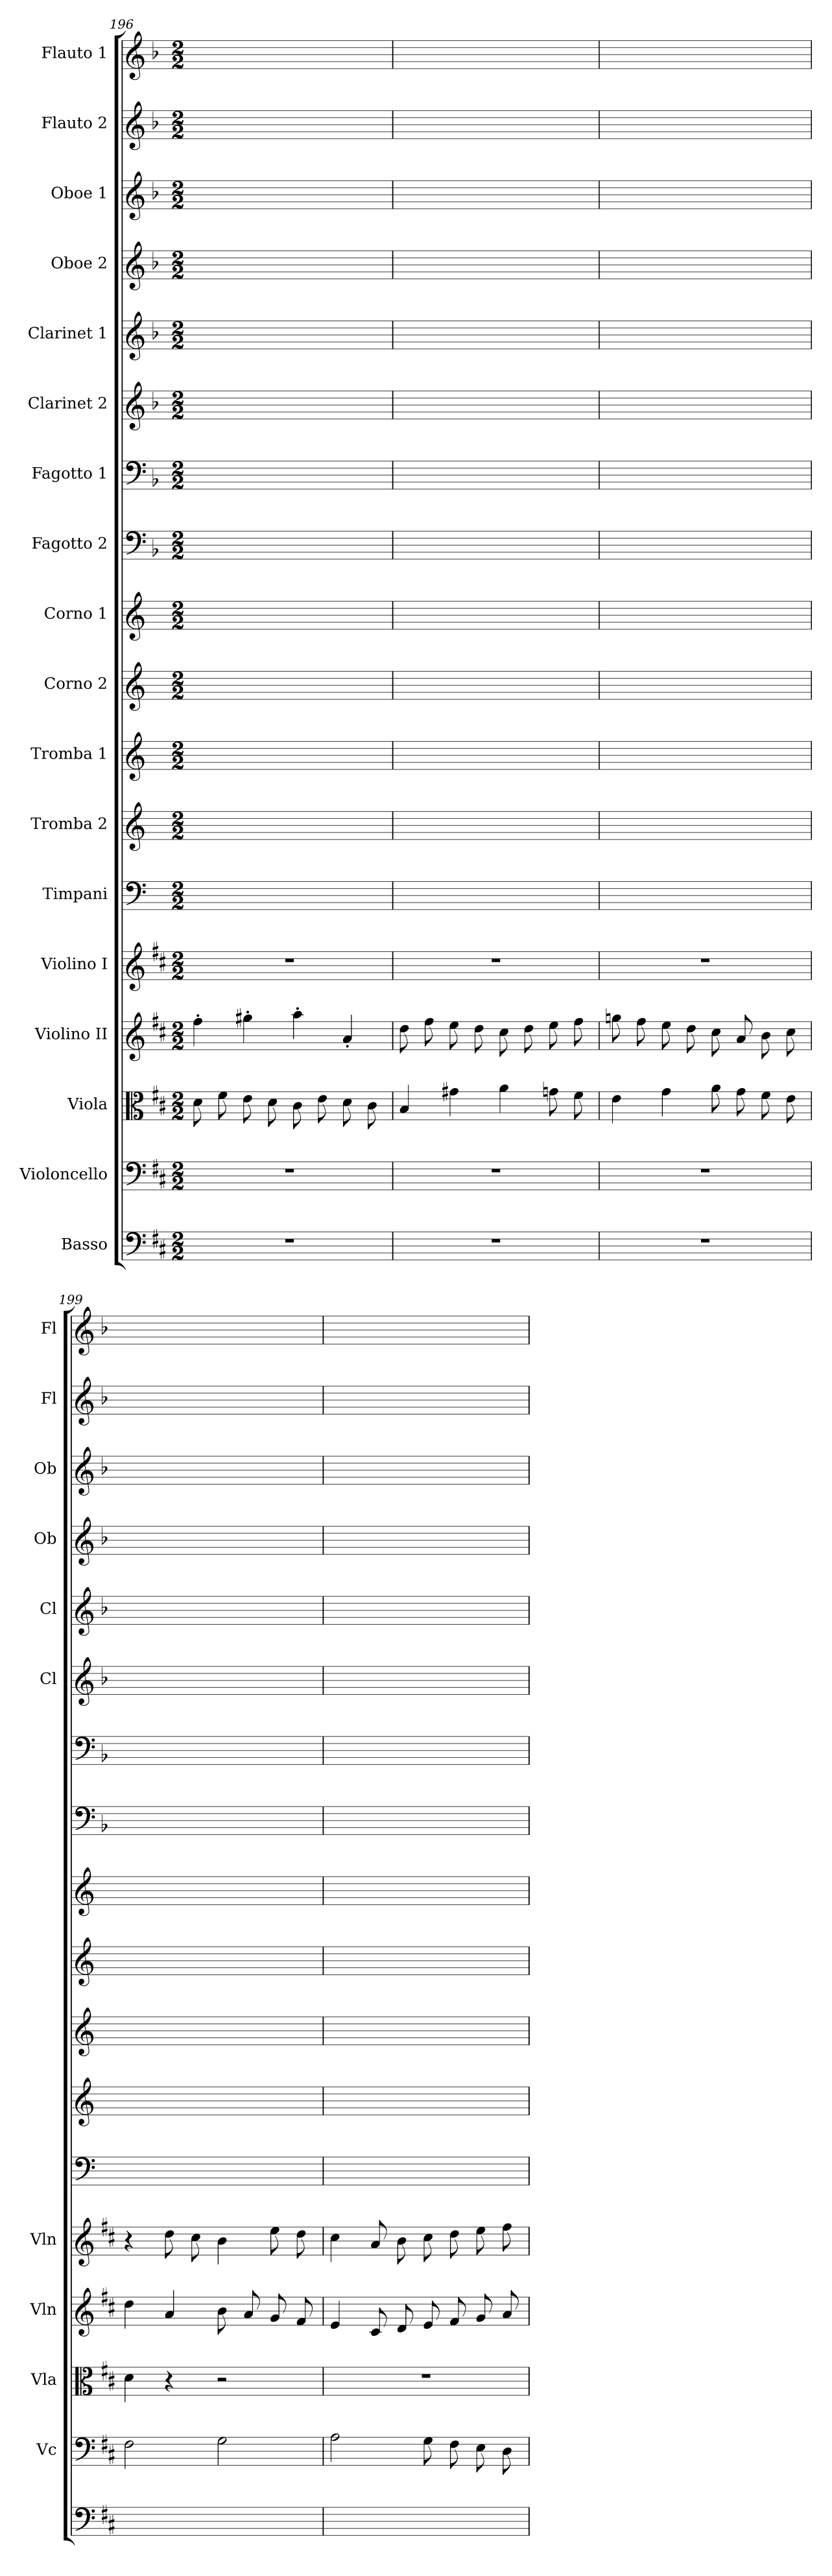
**kern	**kern	**kern	**kern	**kern	**kern	**kern	**kern	**kern	**kern	**kern	**kern	**kern	**kern	**kern	**kern	**kern	**kern
*part18	*part17	*part16	*part15	*part14	*part13	*part12	*part11	*part10	*part9	*part8	*part7	*part6	*part5	*part4	*part3	*part2	*part1
*staff18	*staff17	*staff16	*staff15	*staff14	*staff13	*staff12	*staff11	*staff10	*staff9	*staff8	*staff7	*staff6	*staff5	*staff4	*staff3	*staff2	*staff1
*I"Basso	*I"Violoncello	*I"Viola	*I"Violino II	*I"Violino I	*I"Timpani	*I"Tromba 2	*I"Tromba 1	*I"Corno 2	*I"Corno 1	*I"Fagotto 2	*I"Fagotto 1	*I"Clarinet 2	*I"Clarinet 1	*I"Oboe 2	*I"Oboe 1	*I"Flauto 2	*I"Flauto 1
*	*I'Vc	*I'Vla	*I'Vln	*I'Vln	*	*	*	*	*	*	*	*I'Cl	*I'Cl	*I'Ob	*I'Ob	*I'Fl	*I'Fl
*clefF4	*clefF4	*clefC3	*clefG2	*clefG2	*clefF4	*clefG2	*clefG2	*clefG2	*clefG2	*clefF4	*clefF4	*clefG2	*clefG2	*clefG2	*clefG2	*clefG2	*clefG2
*ITrd7c12	*	*	*	*	*	*ITrd-1c-2	*ITrd-1c-2	*ITrd6c10	*ITrd6c10	*	*	*ITrd2c3	*ITrd2c3	*	*	*	*
*k[f#c#]	*k[f#c#]	*k[f#c#]	*k[f#c#]	*k[f#c#]	*	*	*	*	*	*k[b-]	*k[b-]	*k[f#c#]	*k[f#c#]	*k[b-]	*k[b-]	*k[b-]	*k[b-]
*M2/2	*M2/2	*M2/2	*M2/2	*M2/2	*M2/2	*M2/2	*M2/2	*M2/2	*M2/2	*M2/2	*M2/2	*M2/2	*M2/2	*M2/2	*M2/2	*M2/2	*M2/2
=196	=196	=196	=196	=196	=196	=196	=196	=196	=196	=196	=196	=196	=196	=196	=196	=196	=196
1r	1r	8d	4ff#'	1r	1ryy	1ryy	1ryy	1ryy	1ryy	1ryy	1ryy	1ryy	1ryy	1ryy	1ryy	1ryy	1ryy
.	.	8f#	.	.	.	.	.	.	.	.	.	.	.	.	.	.	.
.	.	8e	4gg#X'	.	.	.	.	.	.	.	.	.	.	.	.	.	.
.	.	8d	.	.	.	.	.	.	.	.	.	.	.	.	.	.	.
.	.	8c#	4aa'	.	.	.	.	.	.	.	.	.	.	.	.	.	.
.	.	8e	.	.	.	.	.	.	.	.	.	.	.	.	.	.	.
.	.	8d	4a'	.	.	.	.	.	.	.	.	.	.	.	.	.	.
.	.	8c#	.	.	.	.	.	.	.	.	.	.	.	.	.	.	.
=197	=197	=197	=197	=197	=197	=197	=197	=197	=197	=197	=197	=197	=197	=197	=197	=197	=197
1r	1r	4B	8dd	1r	1ryy	1ryy	1ryy	1ryy	1ryy	1ryy	1ryy	1ryy	1ryy	1ryy	1ryy	1ryy	1ryy
.	.	.	8ff#	.	.	.	.	.	.	.	.	.	.	.	.	.	.
.	.	4g#X	8ee	.	.	.	.	.	.	.	.	.	.	.	.	.	.
.	.	.	8dd	.	.	.	.	.	.	.	.	.	.	.	.	.	.
.	.	4a	8cc#	.	.	.	.	.	.	.	.	.	.	.	.	.	.
.	.	.	8dd	.	.	.	.	.	.	.	.	.	.	.	.	.	.
.	.	8gn	8ee	.	.	.	.	.	.	.	.	.	.	.	.	.	.
.	.	8f#	8ff#	.	.	.	.	.	.	.	.	.	.	.	.	.	.
=198	=198	=198	=198	=198	=198	=198	=198	=198	=198	=198	=198	=198	=198	=198	=198	=198	=198
1r	1r	4e	8ggn	1r	1ryy	1ryy	1ryy	1ryy	1ryy	1ryy	1ryy	1ryy	1ryy	1ryy	1ryy	1ryy	1ryy
.	.	.	8ff#	.	.	.	.	.	.	.	.	.	.	.	.	.	.
.	.	4g	8ee	.	.	.	.	.	.	.	.	.	.	.	.	.	.
.	.	.	8dd	.	.	.	.	.	.	.	.	.	.	.	.	.	.
.	.	8a	8cc#	.	.	.	.	.	.	.	.	.	.	.	.	.	.
.	.	8g	8a	.	.	.	.	.	.	.	.	.	.	.	.	.	.
.	.	8f#	8b	.	.	.	.	.	.	.	.	.	.	.	.	.	.
.	.	8e	8cc#	.	.	.	.	.	.	.	.	.	.	.	.	.	.
=199	=199	=199	=199	=199	=199	=199	=199	=199	=199	=199	=199	=199	=199	=199	=199	=199	=199
1ryy	2F#	4d	4dd	4r	1ryy	1ryy	1ryy	1ryy	1ryy	1ryy	1ryy	1ryy	1ryy	1ryy	1ryy	1ryy	1ryy
.	.	4r	4a	8dd	.	.	.	.	.	.	.	.	.	.	.	.	.
.	.	.	.	8cc#	.	.	.	.	.	.	.	.	.	.	.	.	.
.	2G	2r	8b	4b	.	.	.	.	.	.	.	.	.	.	.	.	.
.	.	.	8a	.	.	.	.	.	.	.	.	.	.	.	.	.	.
.	.	.	8g	8ee	.	.	.	.	.	.	.	.	.	.	.	.	.
.	.	.	8f#	8dd	.	.	.	.	.	.	.	.	.	.	.	.	.
=200	=200	=200	=200	=200	=200	=200	=200	=200	=200	=200	=200	=200	=200	=200	=200	=200	=200
1ryy	2A	1r	4e	4cc#	1ryy	1ryy	1ryy	1ryy	1ryy	1ryy	1ryy	1ryy	1ryy	1ryy	1ryy	1ryy	1ryy
.	.	.	8c#	8a	.	.	.	.	.	.	.	.	.	.	.	.	.
.	.	.	8d	8b	.	.	.	.	.	.	.	.	.	.	.	.	.
.	8G	.	8e	8cc#	.	.	.	.	.	.	.	.	.	.	.	.	.
.	8F#	.	8f#	8dd	.	.	.	.	.	.	.	.	.	.	.	.	.
.	8E	.	8g	8ee	.	.	.	.	.	.	.	.	.	.	.	.	.
.	8D	.	8a	8ff#	.	.	.	.	.	.	.	.	.	.	.	.	.
=	=	=	=	=	=	=	=	=	=	=	=	=	=	=	=	=	=
*-	*-	*-	*-	*-	*-	*-	*-	*-	*-	*-	*-	*-	*-	*-	*-	*-	*-
